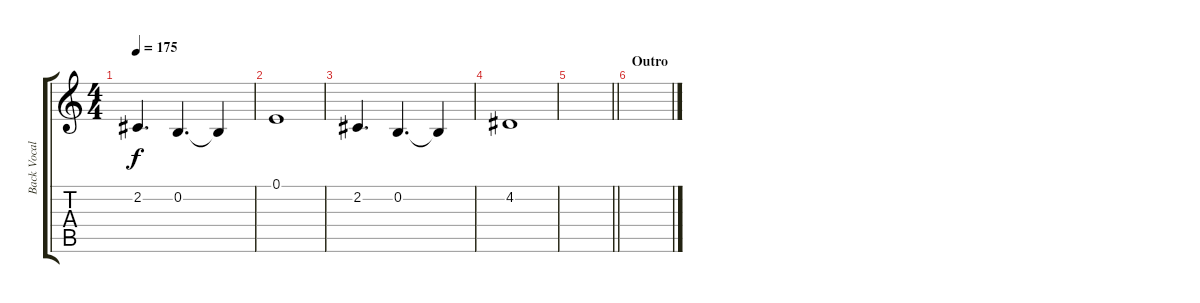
\track ("Back Vocals" "Back Vocal") {instrument tenorsax}
\staff {score tabs}
\tuning (E4 B3 G3 D3 A2 E2) {hide}
\ts (4 4)
\tempo 175
\clef g2
\ks c
2.2.4{d dy f} 0.2.4{d} 0.2{t}.4 |
0.1.1 |
2.2.4{d} 0.2.4{d} 0.2{t}.4 |
4.2.1 |
\barLineRight lightlight
|
\section ("" "Outro")
